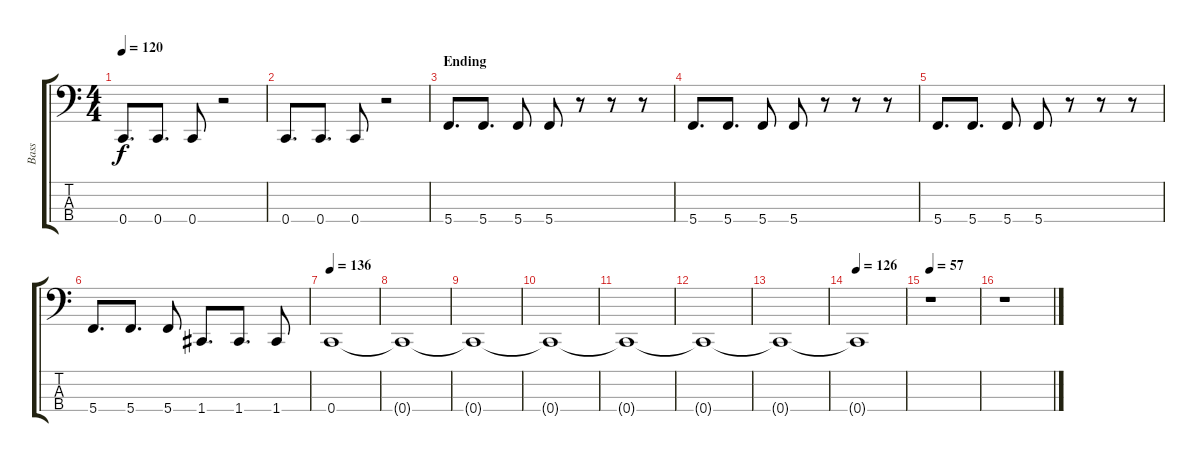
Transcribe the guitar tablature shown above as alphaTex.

\track ("Bass" "Bass") {instrument electricbasspick}
\staff {score tabs}
\tuning (F2 C2 G1 C1) {hide}
\ts (4 4)
\tempo 120
\clef f4
\ks c
0.4.8{d dy f} 0.4.8{d} 0.4.8 r.2 |
0.4.8{d} 0.4.8{d} 0.4.8 r.2 |
\section ("" "Ending")
5.4.8{d} 5.4.8{d} 5.4.8 5.4.8 r.8 r.8 r.8 |
5.4.8{d} 5.4.8{d} 5.4.8 5.4.8 r.8 r.8 r.8 |
5.4.8{d} 5.4.8{d} 5.4.8 5.4.8 r.8 r.8 r.8 |
5.4.8{d} 5.4.8{d} 5.4.8 1.4.8{d} 1.4.8{d} 1.4.8 |
\tempo 136
0.4.1 |
0.4{t}.1 |
0.4{t}.1 |
0.4{t}.1 |
0.4{t}.1{volume 4} |
0.4{t}.1 |
0.4{t}.1 |
\tempo 126
0.4{t}.1 |
\tempo 57
r.1{volume 0} |
r.1
